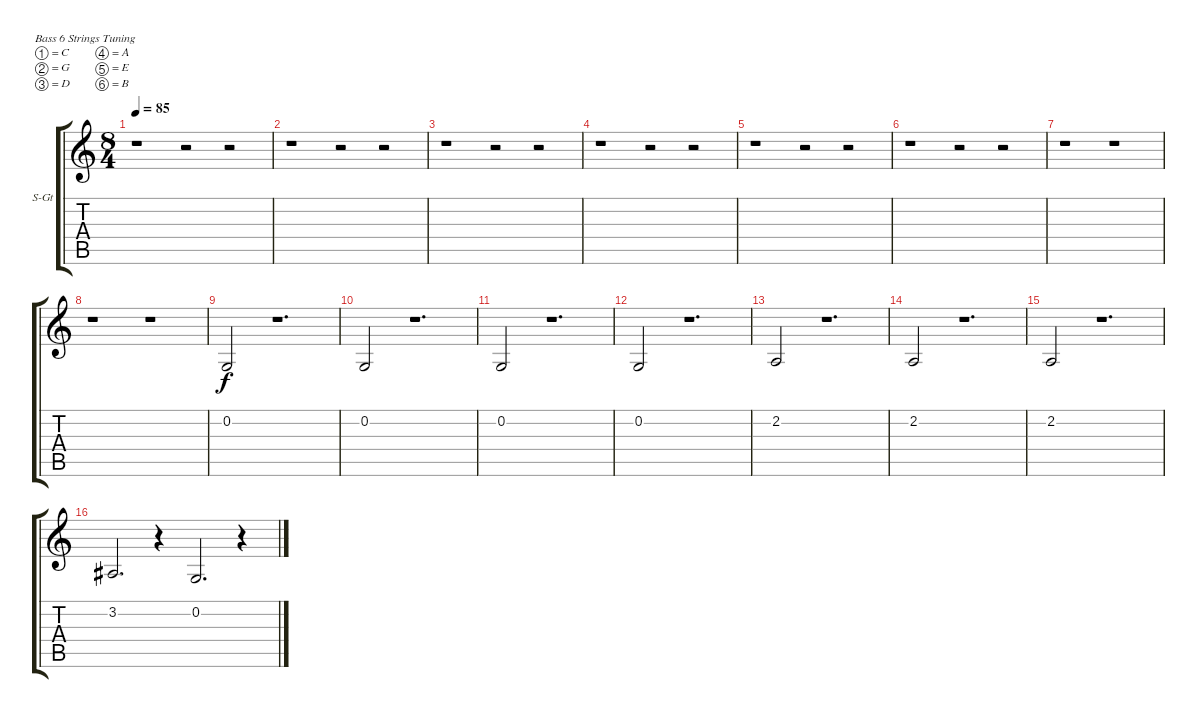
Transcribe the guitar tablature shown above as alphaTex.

\bracketExtendMode groupsimilarinstruments
\firstSystemTrackNameOrientation horizontal
\otherSystemsTrackNameOrientation horizontal
\track ("" "S-Gt") {instrument stringensemble1}
\staff {score tabs}
\tuning (C3 G2 D2 A1 E1 B0)
\displaytranspose 12
\ts (8 4)
\tempo 85
\clef g2
\ks c
r.1{dy f} r.2 r.2 |
r.1 r.2 r.2 |
r.1 r.2 r.2 |
r.1 r.2 r.2 |
r.1 r.2 r.2 |
r.1 r.2 r.2 |
r.1 r.1 |
r.1 r.1 |
0.2.2 r.1{d} |
0.2.2 r.1{d} |
0.2.2 r.1{d} |
0.2.2 r.1{d} |
2.2.2 r.1{d} |
2.2.2 r.1{d} |
2.2.2 r.1{d} |
3.2.2{d} r.4 0.2.2{d} r.4
